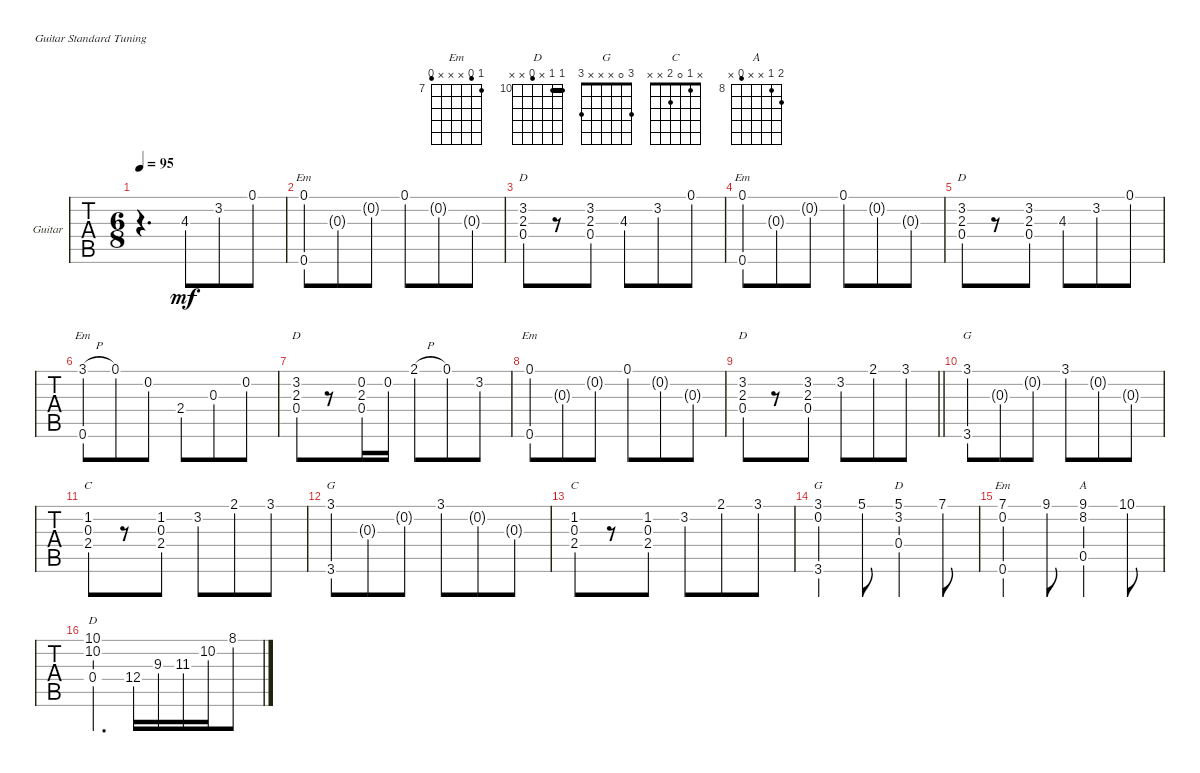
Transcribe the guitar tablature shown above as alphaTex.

\bracketExtendMode groupsimilarinstruments
\firstSystemTrackNameOrientation horizontal
\otherSystemsTrackNameOrientation horizontal
\track ("music.kaminari.info" "Guitar") {instrument acousticguitarsteel}
\staff {tabs}
\tuning (E4 B3 G3 D3 A2 E2)
\chord ("Em" 0 x x x x 0)
\chord ("D" x 3 2 0 x x)
\chord ("Em" 3 x x x x 0)
\chord ("G" 3 x x x x 3) {barre 3}
\chord ("C" x 1 0 2 x x)
\chord ("G" 3 0 x x x 3)
\chord ("D" 5 3 x 0 x x)
\chord ("Em" 7 6 x x x 6) {firstfret 7}
\chord ("A" 9 8 x x 7 x) {firstfret 8}
\chord ("D" 10 10 x 9 x x) {firstfret 10 barre 10}
\ts (6 8)
\beaming (8 3 3)
\tempo 95
\clef g2
\ks eb
r.4{d dy mf instrument acousticguitarsteel} 4.3.8 3.2.8 0.1.8 |
(0.1 0.6).8{ch "Em"} 0.3{g}.8 0.2{g}.8 0.1.8 0.2{g}.8 0.3{g}.8 |
(3.2 2.3 0.4).8{ch "D"} r.8 (3.2 2.3 0.4).8 4.3.8 3.2.8 0.1.8 |
(0.1 0.6).8{ch "Em"} 0.3{g}.8 0.2{g}.8 0.1.8 0.2{g}.8 0.3{g}.8 |
(3.2 2.3 0.4).8{ch "D"} r.8 (3.2 2.3 0.4).8 4.3.8 3.2.8 0.1.8 |
(3.1{h} 0.6).8{ch "Em"} 0.1.8 0.2.8 2.4.8 0.3.8 0.2.8 |
(3.2 2.3 0.4).8{ch "D"} r.8 (0.2 2.3 0.4).16 0.2.16 2.1{h}.8 0.1.8 3.2.8 |
(0.6 0.1).8{ch "Em"} 0.3{g}.8 0.2{g}.8 0.1.8 0.2{g}.8 0.3{g}.8 |
\barLineRight lightlight
(3.2 2.3 0.4).8{ch "D"} r.8 (3.2 2.3 0.4).8 3.2.8 2.1.8 3.1.8 |
(3.1 3.6).8{ch "G"} 0.3{g}.8 0.2{g}.8 3.1.8 0.2{g}.8 0.3{g}.8 |
(1.2 0.3 2.4).8{ch "C"} r.8 (1.2 0.3 2.4).8 3.2.8 2.1.8 3.1.8 |
(3.1 3.6).8{ch "G"} 0.3{g}.8 0.2{g}.8 3.1.8 0.2{g}.8 0.3{g}.8 |
(1.2 0.3 2.4).8{ch "C"} r.8 (1.2 0.3 2.4).8 3.2.8 2.1.8 3.1.8 |
(3.1 0.2 3.6).4{ch "G"} 5.1.8 (5.1 0.4 3.2).4{ch "D"} 7.1.8 |
(7.1 0.6 0.2).4{ch "Em"} 9.1.8 (9.1 0.5 8.2).4{ch "A"} 10.1.8 |
(0.4 10.1 10.2).4{d ch "D"} 12.4.16 9.3.16 11.3.16 10.2.16 8.1.8
